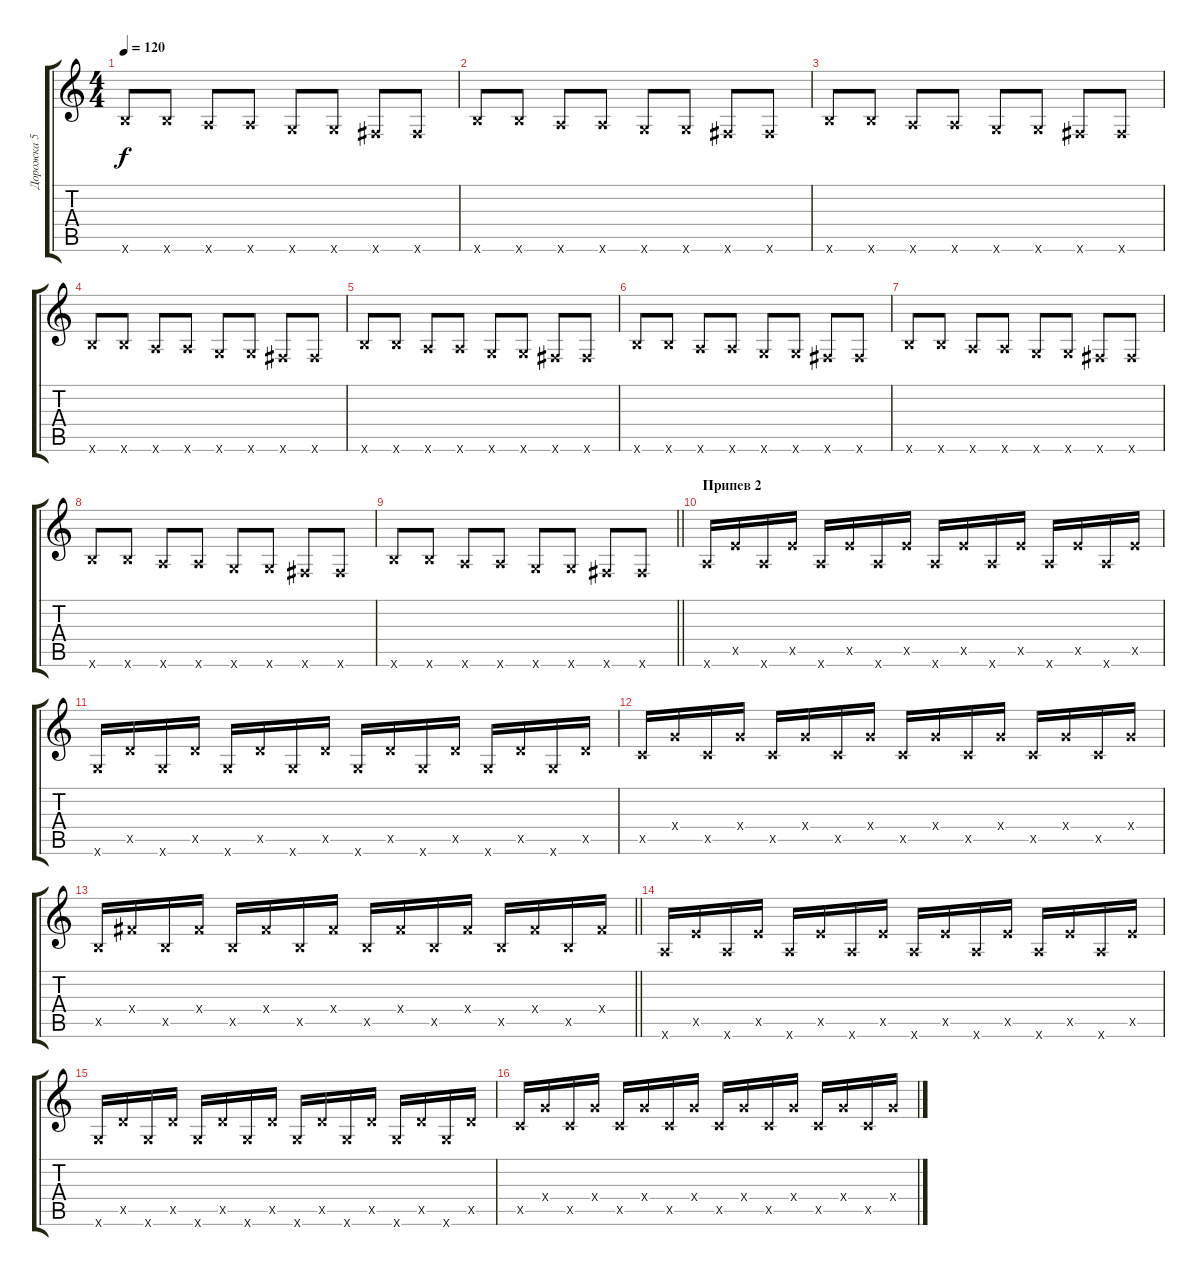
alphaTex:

\track ("Дорожка 5" "Дорожка 5") {instrument synthbass1}
\staff {score tabs}
\tuning (E4 B3 G3 D3 A2 E2) {hide}
\ts (4 4)
\tempo 120
\clef g2
\ks c
7.6{x}.8{dy f} 7.6{x}.8 5.6{x}.8 5.6{x}.8 3.6{x}.8 3.6{x}.8 2.6{x}.8 2.6{x}.8 |
7.6{x}.8 7.6{x}.8 5.6{x}.8 5.6{x}.8 3.6{x}.8 3.6{x}.8 2.6{x}.8 2.6{x}.8 |
7.6{x}.8 7.6{x}.8 5.6{x}.8 5.6{x}.8 3.6{x}.8 3.6{x}.8 2.6{x}.8 2.6{x}.8 |
7.6{x}.8 7.6{x}.8 5.6{x}.8 5.6{x}.8 3.6{x}.8 3.6{x}.8 2.6{x}.8 2.6{x}.8 |
7.6{x}.8 7.6{x}.8 5.6{x}.8 5.6{x}.8 3.6{x}.8 3.6{x}.8 2.6{x}.8 2.6{x}.8 |
7.6{x}.8 7.6{x}.8 5.6{x}.8 5.6{x}.8 3.6{x}.8 3.6{x}.8 2.6{x}.8 2.6{x}.8 |
7.6{x}.8 7.6{x}.8 5.6{x}.8 5.6{x}.8 3.6{x}.8 3.6{x}.8 2.6{x}.8 2.6{x}.8 |
7.6{x}.8 7.6{x}.8 5.6{x}.8 5.6{x}.8 3.6{x}.8 3.6{x}.8 2.6{x}.8 2.6{x}.8 |
\barLineRight lightlight
7.6{x}.8 7.6{x}.8 5.6{x}.8 5.6{x}.8 3.6{x}.8 3.6{x}.8 2.6{x}.8 2.6{x}.8 |
\section ("" "Припев 2")
5.6{x}.16 7.5{x}.16 5.6{x}.16 7.5{x}.16 5.6{x}.16 7.5{x}.16 5.6{x}.16 7.5{x}.16 5.6{x}.16 7.5{x}.16 5.6{x}.16 7.5{x}.16 5.6{x}.16 7.5{x}.16 5.6{x}.16 7.5{x}.16 |
3.6{x}.16 5.5{x}.16 3.6{x}.16 5.5{x}.16 3.6{x}.16 5.5{x}.16 3.6{x}.16 5.5{x}.16 3.6{x}.16 5.5{x}.16 3.6{x}.16 5.5{x}.16 3.6{x}.16 5.5{x}.16 3.6{x}.16 5.5{x}.16 |
3.5{x}.16 5.4{x}.16 3.5{x}.16 5.4{x}.16 3.5{x}.16 5.4{x}.16 3.5{x}.16 5.4{x}.16 3.5{x}.16 5.4{x}.16 3.5{x}.16 5.4{x}.16 3.5{x}.16 5.4{x}.16 3.5{x}.16 5.4{x}.16 |
\barLineRight lightlight
2.5{x}.16 4.4{x}.16 2.5{x}.16 4.4{x}.16 2.5{x}.16 4.4{x}.16 2.5{x}.16 4.4{x}.16 2.5{x}.16 4.4{x}.16 2.5{x}.16 4.4{x}.16 2.5{x}.16 4.4{x}.16 2.5{x}.16 4.4{x}.16 |
5.6{x}.16 7.5{x}.16 5.6{x}.16 7.5{x}.16 5.6{x}.16 7.5{x}.16 5.6{x}.16 7.5{x}.16 5.6{x}.16 7.5{x}.16 5.6{x}.16 7.5{x}.16 5.6{x}.16 7.5{x}.16 5.6{x}.16 7.5{x}.16 |
3.6{x}.16 5.5{x}.16 3.6{x}.16 5.5{x}.16 3.6{x}.16 5.5{x}.16 3.6{x}.16 5.5{x}.16 3.6{x}.16 5.5{x}.16 3.6{x}.16 5.5{x}.16 3.6{x}.16 5.5{x}.16 3.6{x}.16 5.5{x}.16 |
3.5{x}.16 5.4{x}.16 3.5{x}.16 5.4{x}.16 3.5{x}.16 5.4{x}.16 3.5{x}.16 5.4{x}.16 3.5{x}.16 5.4{x}.16 3.5{x}.16 5.4{x}.16 3.5{x}.16 5.4{x}.16 3.5{x}.16 5.4{x}.16
